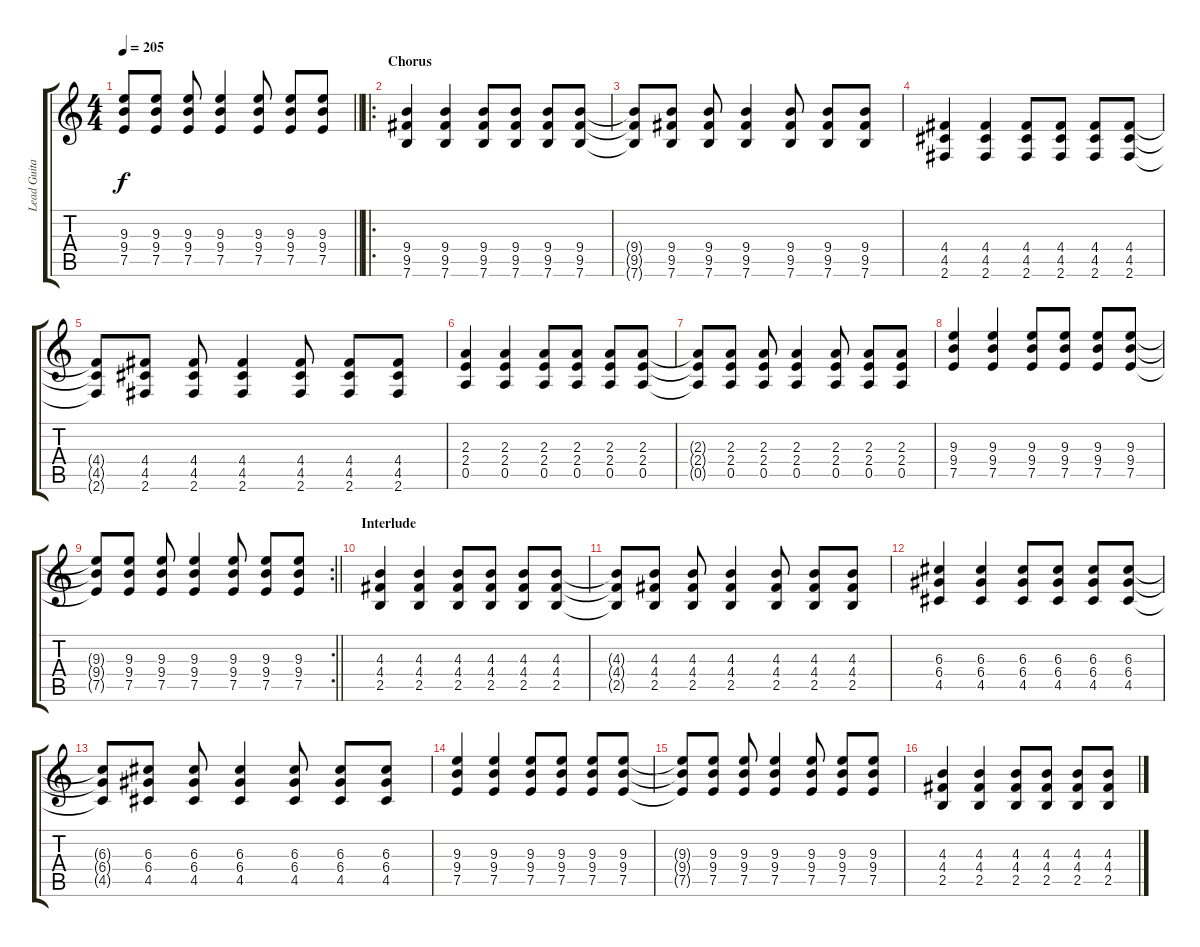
\track ("Lead Guitar" "Lead Guita") {instrument distortionguitar}
\staff {score tabs}
\tuning (E4 B3 G3 D3 A2 E2) {hide}
\ts (4 4)
\tempo 205
\clef g2
\barLineRight lightlight
\ks c
(9.3{t} 9.4{t} 7.5{t}).8{dy f} (9.3 9.4 7.5).8 (9.3 9.4 7.5).8 (9.3 9.4 7.5).4 (9.3 9.4 7.5).8 (9.3 9.4 7.5).8 (9.3 9.4 7.5).8 |
\ro
\section ("" "Chorus")
(9.4 9.5 7.6).4 (9.4 9.5 7.6).4 (9.4 9.5 7.6).8 (9.4 9.5 7.6).8 (9.4 9.5 7.6).8 (9.4 9.5 7.6).8 |
(9.4{t} 9.5{t} 7.6{t}).8 (9.4 9.5 7.6).8 (9.4 9.5 7.6).8 (9.4 9.5 7.6).4 (9.4 9.5 7.6).8 (9.4 9.5 7.6).8 (9.4 9.5 7.6).8 |
(4.4 4.5 2.6).4 (4.4 4.5 2.6).4 (4.4 4.5 2.6).8 (4.4 4.5 2.6).8 (4.4 4.5 2.6).8 (4.4 4.5 2.6).8 |
(4.4{t} 4.5{t} 2.6{t}).8 (4.4 4.5 2.6).8 (4.4 4.5 2.6).8 (4.4 4.5 2.6).4 (4.4 4.5 2.6).8 (4.4 4.5 2.6).8 (4.4 4.5 2.6).8 |
(2.3 2.4 0.5).4 (2.3 2.4 0.5).4 (2.3 2.4 0.5).8 (2.3 2.4 0.5).8 (2.3 2.4 0.5).8 (2.3 2.4 0.5).8 |
(2.3{t} 2.4{t} 0.5{t}).8 (2.3 2.4 0.5).8 (2.3 2.4 0.5).8 (2.3 2.4 0.5).4 (2.3 2.4 0.5).8 (2.3 2.4 0.5).8 (2.3 2.4 0.5).8 |
(9.3 9.4 7.5).4 (9.3 9.4 7.5).4 (9.3 9.4 7.5).8 (9.3 9.4 7.5).8 (9.3 9.4 7.5).8 (9.3 9.4 7.5).8 |
\rc 2
\barLineRight lightlight
(9.3{t} 9.4{t} 7.5{t}).8 (9.3 9.4 7.5).8 (9.3 9.4 7.5).8 (9.3 9.4 7.5).4 (9.3 9.4 7.5).8 (9.3 9.4 7.5).8 (9.3 9.4 7.5).8 |
\section ("" "Interlude")
(4.3 4.4 2.5).4 (4.3 4.4 2.5).4 (4.3 4.4 2.5).8 (4.3 4.4 2.5).8 (4.3 4.4 2.5).8 (4.3 4.4 2.5).8 |
(4.3{t} 4.4{t} 2.5{t}).8 (4.3 4.4 2.5).8 (4.3 4.4 2.5).8 (4.3 4.4 2.5).4 (4.3 4.4 2.5).8 (4.3 4.4 2.5).8 (4.3 4.4 2.5).8 |
(6.3 6.4 4.5).4 (6.3 6.4 4.5).4 (6.3 6.4 4.5).8 (6.3 6.4 4.5).8 (6.3 6.4 4.5).8 (6.3 6.4 4.5).8 |
(6.3{t} 6.4{t} 4.5{t}).8 (6.3 6.4 4.5).8 (6.3 6.4 4.5).8 (6.3 6.4 4.5).4 (6.3 6.4 4.5).8 (6.3 6.4 4.5).8 (6.3 6.4 4.5).8 |
(9.3 9.4 7.5).4 (9.3 9.4 7.5).4 (9.3 9.4 7.5).8 (9.3 9.4 7.5).8 (9.3 9.4 7.5).8 (9.3 9.4 7.5).8 |
(9.3{t} 9.4{t} 7.5{t}).8 (9.3 9.4 7.5).8 (9.3 9.4 7.5).8 (9.3 9.4 7.5).4 (9.3 9.4 7.5).8 (9.3 9.4 7.5).8 (9.3 9.4 7.5).8 |
(4.3 4.4 2.5).4 (4.3 4.4 2.5).4 (4.3 4.4 2.5).8 (4.3 4.4 2.5).8 (4.3 4.4 2.5).8 (4.3 4.4 2.5).8
